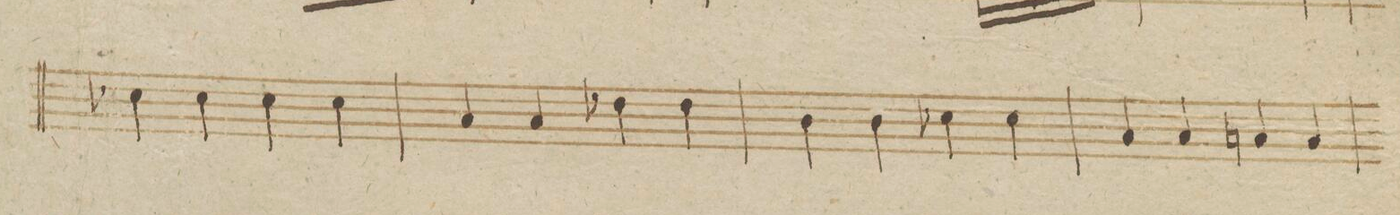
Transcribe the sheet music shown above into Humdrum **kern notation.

**kern	**dynam
*I"Viola.	*
*clefC3	*
*k[b-]	*
*met(c)	*
*M4/4	*
4d-X\	.
4d-\	.
4d-\	.
4d-\	.
=205	=205
4B-/	.
4B-/	.
4e-X\	.
4e-\	.
=206	=206
4c\	.
4c\	.
4d-X\	.
4d-\	.
=207	=207
4B-/	.
4B-/	.
4Bn/	.
4B/	.
=208	=208
*-	*-
